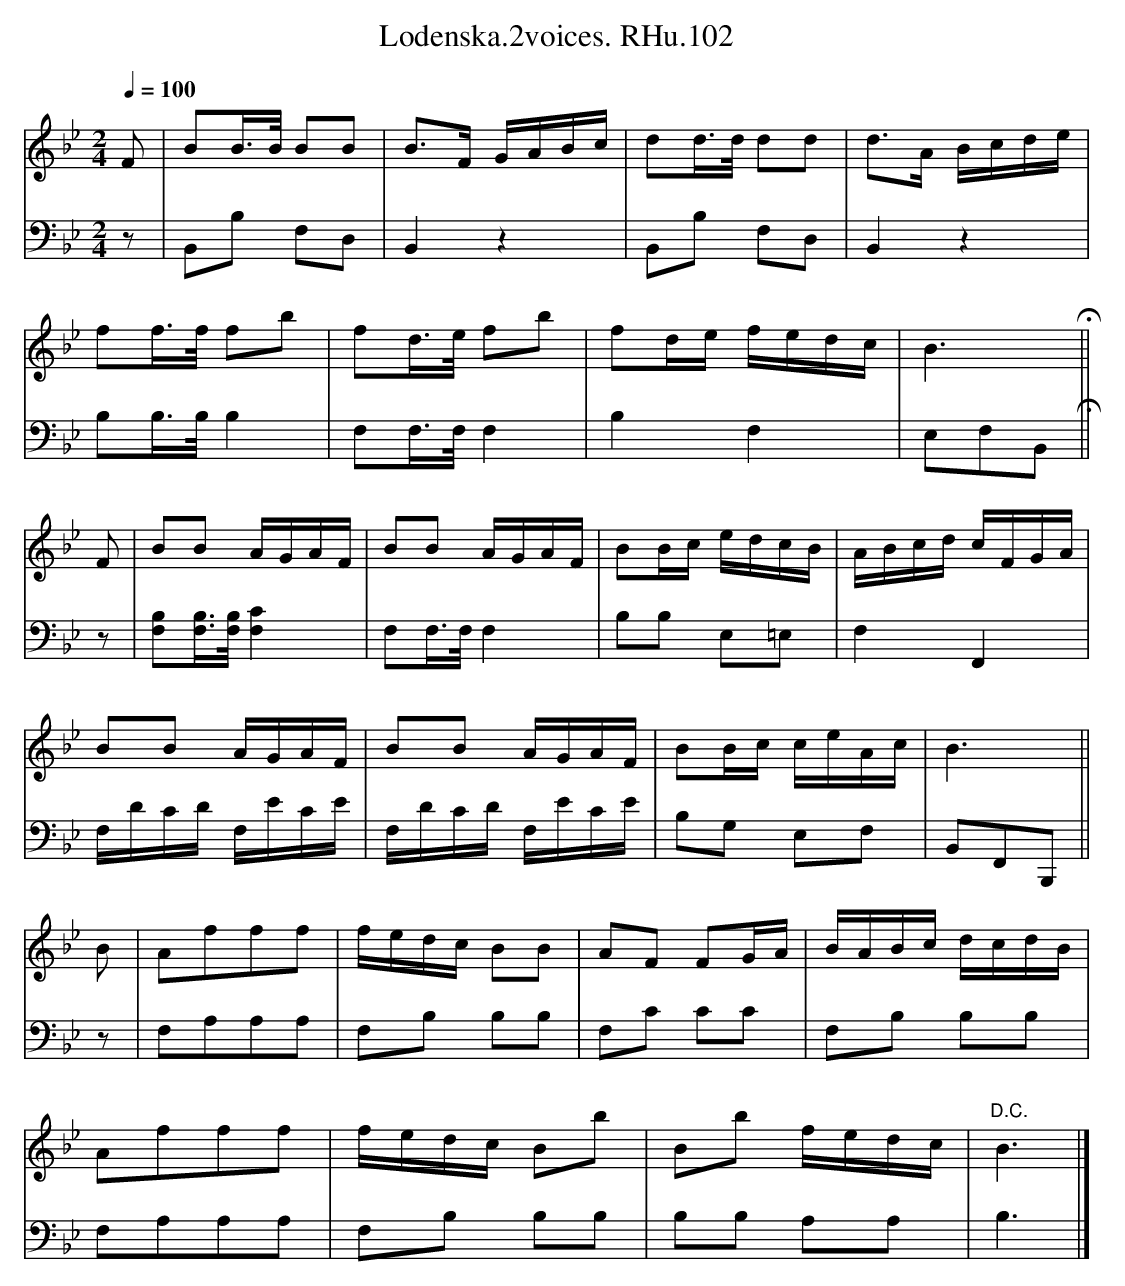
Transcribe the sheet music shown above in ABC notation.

X:1
T:Lodenska.2voices. RHu.102
M:2/4
L:1/8
Q:1/4=100
K:Bb
[V:1]F|BB3/4B/4 BB|B>F G/A/B/c/|dd3/4d/4 dd|d>A B/c/d/e/|
[V:2]z|B,,B, F,D,|B,,2z2|B,,B, F,D,|B,,2z2|\
[V:1]ff3/4f/4 fb|fd3/4e/4 fb|fd/e/ f/e/d/c/|B3H||
[V:2]B,B,3/4B,/4B,2|F,F,3/4F,/4 F,2|B,2F,2|E,F,B,,H||
[V:1]F|BB A/G/A/F/|BB A/G/A/F/|BB/c/ e/d/c/B/|A/B/c/d/ c/F/G/A/|
[V:2]z|[B,F,][B,3/4F,3/4][B,/4F,/4][C2F,2]|F,F,3/4F,/4 F,2|B,B, E,=E,|\
[V:1]BB A/G/A/F/|BB A/G/A/F/|BB/c/ c/e/A/c/|B3||
[V:2]F,2F,,2|F,/D/C/D/ F,/E/C/E/|F,/D/C/D/ F,/E/C/E/|B,G, E,F,|B,,F,,B,,,||
[V:1]B|Afff|f/e/d/c/ BB|AF FG/A/|B/A/B/c/ d/c/d/B/|
[V:2]z|F,A,A,A,|F,B, B,B,|F,C CC|F,B, B,B,|\
[V:1]Afff|f/e/d/c/ Bb|Bb f/e/d/c/|"D.C."B3|]
[V:2]F,A,A,A,|F,B, B,B,|B,B, A,A,|B,3|]
